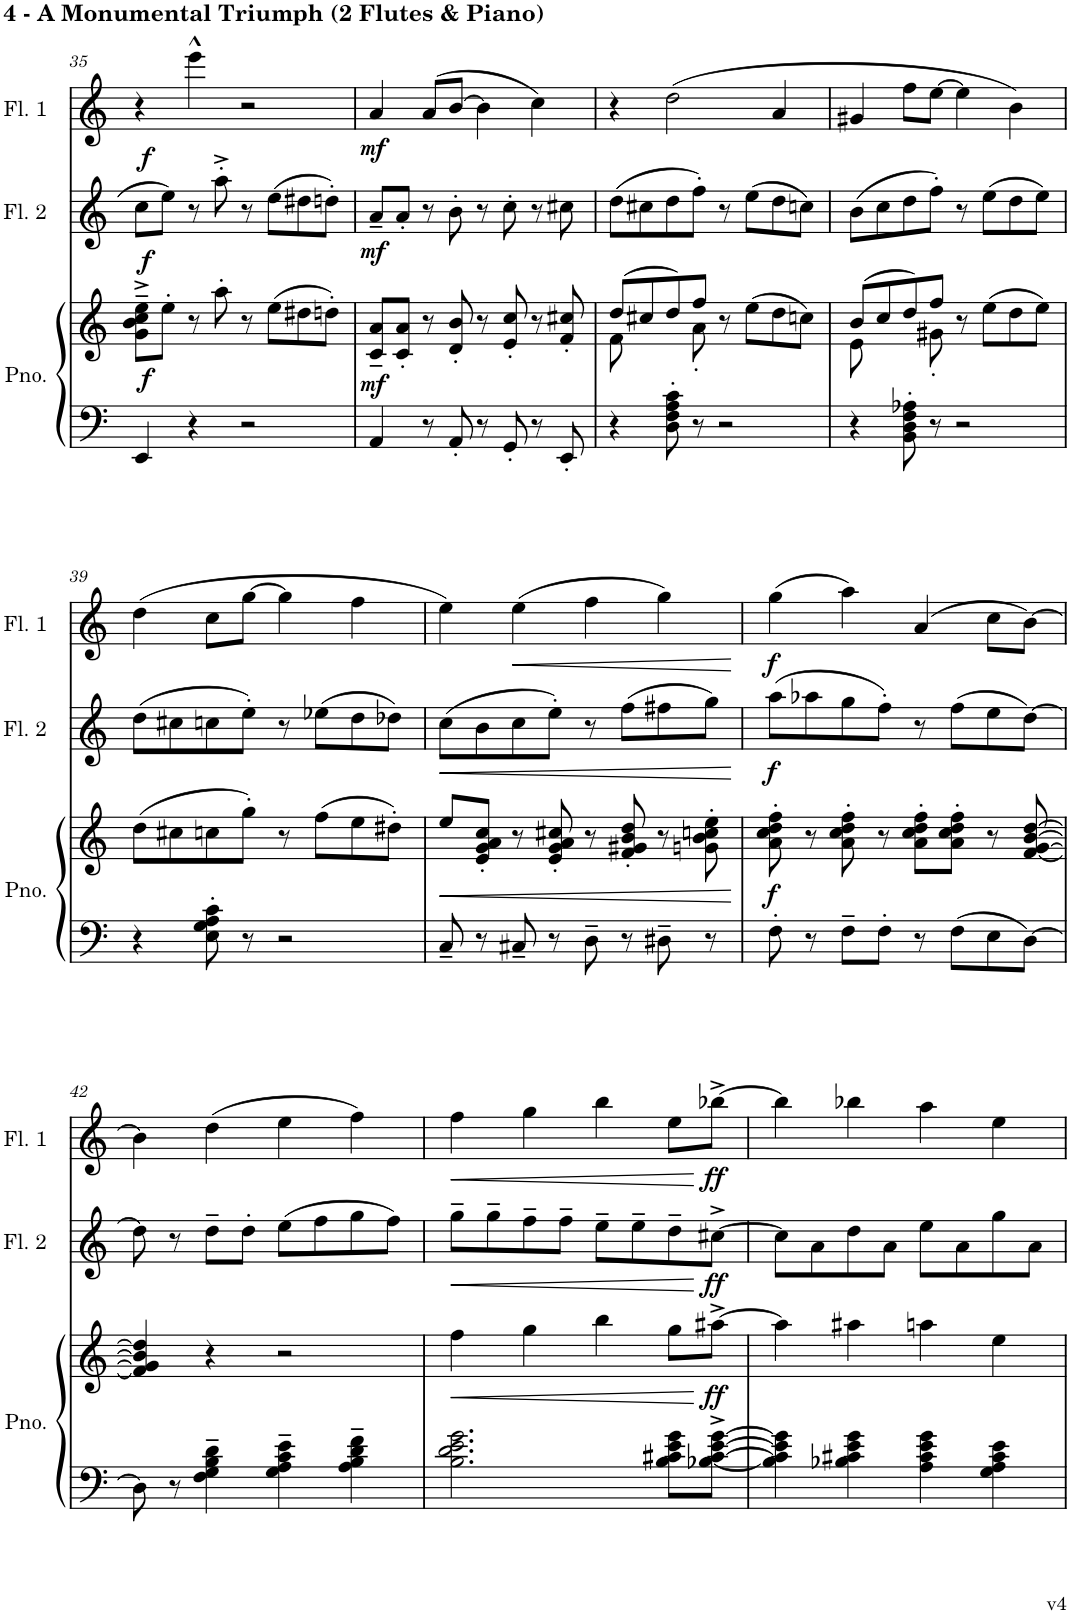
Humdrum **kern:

**kern	**kern	**dynam	**kern	**dynam	**kern	**dynam
*part3	*part3	*part3	*part2	*part2	*part1	*part1
*staff4	*staff3	*staff3/4	*staff2	*staff2	*staff1	*staff1
*I"Piano	*	*	*I"Flute 2	*	*I"Flute 1	*
*I'Pno.	*	*	*I'Fl. 2	*	*I'Fl. 1	*
!!LO:PB:g=z
*clefF4	*clefG2	*	*clefG2	*	*clefG2	*
*k[]	*k[]	*	*k[]	*	*k[]	*
*M4/4	*M4/4	*	*M4/4	*	*M4/4	*
=35	=35	=35	=35	=35	=35	=35
!	!	!LO:DY:b	!	!LO:DY:b	!	!LO:DY:b
4EE/	8g\~^ 8b\~^ 8cc\~^ 8ee\~^L	f	8cc\L	f	4r	f
.	8ee'\J	.	8ee\J	.	.	.
4r	8r	.	8r	.	4eee^^\	.
.	8aa'\	.	8aa'^\	.	.	.
2r	8r	.	8r	.	2r	.
.	(8ee\L	.	(8ee\L	.	.	.
.	8dd#X\	.	8dd#X\	.	.	.
.	8ddn'\J)	.	8ddn'\J)	.	.	.
=36	=36	=36	=36	=36	=36	=36
!	!	!LO:DY:b	!	!LO:DY:b	!	!LO:DY:b
4AA/	8c/~ 8a/~L	mf	8a~/L	mf	4a/	mf
.	8c/' 8a/'J	.	8a'/J	.	.	.
8r	8r	.	8r	.	(8a/L	.
8AA'/	8d/' 8b/'	.	8b'\	.	[8b/J	.
8r	8r	.	8r	.	4b\]	.
8GG'/	8e/' 8cc/'	.	8cc'\	.	.	.
8r	8r	.	8r	.	4cc\)	.
8EE'/	8f/' 8cc#X/'	.	8cc#X\	.	.	.
=37	=37	=37	=37	=37	=37	=37
*	*^	*	*	*	*	*
4r	(8dd/L	8f\	.	(8dd\L	.	4r	.
.	8cc#X/	4ryy	.	8cc#X\	.	.	.
8D\' 8F\' 8A\' 8c\'	8dd/)	.	.	8dd\	.	(2dd\	.
8r	8ff/J	8a'\	.	8ff'\J)	.	.	.
2r	8r	2ryy	.	8r	.	.	.
.	(8ee\L	.	.	(8ee\L	.	.	.
.	8dd\	.	.	8dd\	.	4a/	.
.	8ccn\J)	.	.	8ccn\J)	.	.	.
=38	=38	=38	=38	=38	=38	=38	=38
4r	(8b/L	8e\	.	(8b\L	.	4g#X/	.
.	8cc/	4ryy	.	8cc\	.	.	.
8BB\' 8D\' 8F\' 8A-X\'	8dd/)	.	.	8dd\	.	8ff\L	.
8r	8ff/J	8g#X'\	.	8ff'\J)	.	[8ee\J	.
2r	8r	2ryy	.	8r	.	4ee\]	.
.	(8ee\L	.	.	(8ee\L	.	.	.
.	8dd\	.	.	8dd\	.	4b\)	.
.	8ee\J)	.	.	8ee\J)	.	.	.
*	*v	*v	*	*	*	*	*
!!LO:LB:g=z
=39	=39	=39	=39	=39	=39	=39
4r	(8dd\L	.	(8dd\L	.	(4dd\	.
.	8cc#X\	.	8cc#X\	.	.	.
8E\' 8G\' 8A\' 8c\'	8ccn\	.	8ccn\	.	8cc\L	.
8r	8gg'\J)	.	8ee'\J)	.	[8gg\J	.
2r	8r	.	8r	.	4gg\]	.
.	(8ff\L	.	(8ee-X\L	.	.	.
.	8ee\	.	8dd\	.	4ff\	.
.	8dd#X'\J)	.	8dd-X\J)	.	.	.
=40	=40	=40	=40	=40	=40	=40
!	!	!LO:HP:b	!	!LO:HP:b	!	!
8C~/	8ee/L	<	(8cc\L	<	4ee\)	.
8r	8e/' 8g/' 8a/' 8cc/'J	.	8b\	.	.	.
!	!	!	!	!	!	!LO:HP:b
8C#X~/	8r	.	8cc\	.	(4ee\	<
8r	8e/' 8g/' 8a/' 8cc#X/'	.	8ee'\J)	.	.	.
8D~\	8r	.	8r	.	4ff\	.
8r	8f/' 8g#X/' 8b/' 8dd/'	.	(8ff\L	.	.	.
8D#X~\	8r	.	8ff#X\	.	4gg\)	.
8r	8gn\' 8b\' 8ccn\' 8ee\'	.	8gg\J)	.	.	.
.	.	[	.	[	.	[
=41	=41	=41	=41	=41	=41	=41
!	!	!LO:DY:b	!	!LO:DY:b	!	!LO:DY:b
8F'\	8a\' 8cc\' 8dd\' 8ff\'	f	(8aa\L	f	(4gg\	f
8r	8r	.	8aa-X\	.	.	.
8F~\L	8a\' 8cc\' 8dd\' 8ff\'	.	8gg\	.	4aa\)	.
8F'\J	8r	.	8ff'\J)	.	.	.
8r	8a\' 8cc\' 8dd\' 8ff\'L	.	8r	.	(4a/	.
8F\L	8a\' 8cc\' 8dd\' 8ff\'J	.	(8ff\L	.	.	.
8E\	8r	.	8ee\	.	8cc\L	.
[8D\J	[8f/ [8g/ [8b/ [8dd/	.	[8dd\J)	.	[8b\J)	.
!!LO:LB:g=z
=42	=42	=42	=42	=42	=42	=42
8D\]	4f/] 4g/] 4b/] 4dd/]	.	8dd\]	.	4b\]	.
8r	.	.	8r	.	.	.
4F\~ 4G\~ 4B\~ 4d\~	4r	.	8dd~\L	.	(4dd\	.
.	.	.	8dd'\J	.	.	.
4G\~ 4A\~ 4c\~ 4e\~	2r	.	(8ee\L	.	4ee\	.
.	.	.	8ff\	.	.	.
4A\~ 4B\~ 4d\~ 4f\~	.	.	8gg\	.	4ff\)	.
.	.	.	8ff\J)	.	.	.
=43	=43	=43	=43	=43	=43	=43
!	!	!LO:HP:b	!	!LO:HP:b	!	!LO:HP:b
2.B\ 2.d\ 2.e\ 2.g\	4ff\	<	8gg~\L	<	4ff\	<
.	.	.	8gg~\	.	.	.
.	4gg\	.	8ff~\	.	4gg\	.
.	.	.	8ff~\J	.	.	.
.	4bb\	.	8ee~\L	.	4bb\	.
.	.	.	8ee~\	.	.	.
8B\ 8c#X\ 8e\ 8g\L	8gg\L	.	8dd~\	.	8ee\L	.
!	!	!LO:DY:n=1:b	!	!LO:DY:n=1:b	!	!LO:DY:n=1:b
[8B-X\^ [8c#\^ [8e\^ [8g\^J	[8aa#X^\J	[ ff	[8cc#X^\J	[ ff	[8bb-X^\J	[ ff
=44	=44	=44	=44	=44	=44	=44
4B-\] 4c#\] 4e\] 4g\]	4aa#\]	.	8cc#\L]	.	4bb-\]	.
.	.	.	8a\	.	.	.
4B-X\ 4c#X\ 4e\ 4g\	4aa#X\	.	8dd\	.	4bb-X\	.
.	.	.	8a\J	.	.	.
4A\ 4c#\ 4e\ 4g\	4aan\	.	8ee\L	.	4aa\	.
.	.	.	8a\	.	.	.
4G\ 4A\ 4c#\ 4e\	4ee\	.	8gg\	.	4ee\	.
.	.	.	8a\J	.	.	.
=	=	=	=	=	=	=
*-	*-	*-	*-	*-	*-	*-
